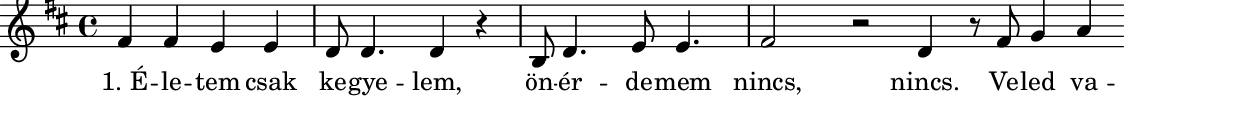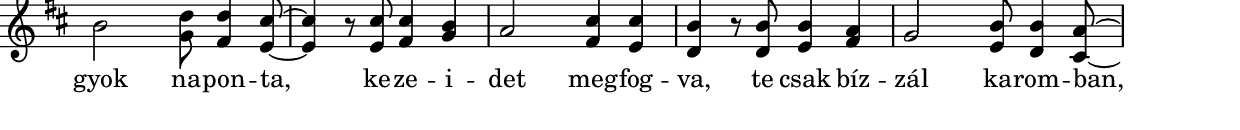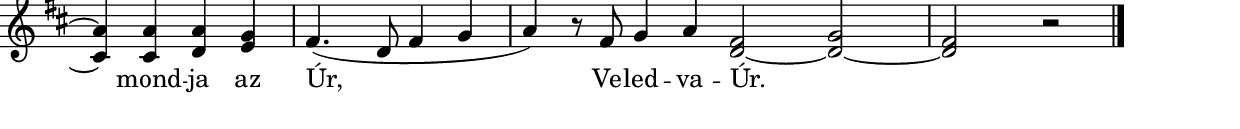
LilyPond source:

% MusicXML to Lilypond converter by Kovi

szovegAAA = \lyricmode {  "1. É" -- "le" -- "tem" "csak" "ke" -- "gye" -- "lem," "ön" -- "ér" -- "de" -- "mem" "nincs," "nincs." "Ve" -- "led" "va" -- "gyok" "na" -- "pon" -- "ta," "ke" -- "ze" -- "i" -- "det" "meg" -- "fog" -- "va," "te" "csak" "bíz" -- "zál" "ka" -- "rom" -- "ban," "mond" -- "ja" "az" "Úr," "Ve" -- "led" -- "va" -- "Úr."  }

% Analyzing...
% 1 parts
% 1 Staff
% forceBassClefActive = 
melody = {
% 80 notes in the part
% 1 voices

\new Staff
\new Voice {
% 80 notes
% 15 mesaures

% Measure 1
\clef "treble"
\key d \major
\repeat volta 2 {
\time 4/4 
fis'4 fis'4 e'4 e'4 
% Measure 2
d'8 d'4. d'4 r4 
% Measure 3
b8 d'4. e'8 e'4. 
% Measure 4
}\alternative {
{fis'2 r2 \bar ":|" }
% Measure 5
{d'4 \once \override Score.RehearsalMark #'self-alignment-X = #LEFT
\mark \markup{ \fontsize #-1 \box Refrén } 
r8 fis'8 g'4 a'4 }
}
% Measure 6
\repeat volta 2 {
\bar "|:" \break
b'2 <g' d'' >8 <fis' d'' >4 <e' cis'' >8~ 
% Measure 7
<e' cis'' >4 r8 <e' cis'' >8 <fis' cis'' >4 <g' b' >4 
% Measure 8
a'2 <fis' cis'' >4 <e' cis'' >4 
% Measure 9
<d' b' >4 r8 <d' b' >8 <e' b' >4 <fis' a' >4 
% Measure 10
g'2 <e' b' >8 <d' b' >4 <cis' a' >8~ 
% Measure 11
\break
<cis' a' >4 <cis' a' >4 <d' a' >4 <e' g' >4 
% Measure 12
}\alternative {
{fis'4. (d'8 fis'4 g'4 
% Measure 13
a'4 )r8 fis'8 g'4 a'4 \bar ":|" }
% Measure 14
{<d' fis' >2~ <d' g' >2~ }
}
% Measure 15
<d' fis' >2 r2 \bar "|." 
} % voice
\addlyrics { \szovegAAA }

} % melody


harmonies = \chordmode {
% 19 chords
\germanChords
d4 s4 a4:7 s4 d4 s4 s4 s4 g4 s4 a4 s4 d4 s4 s4 s4 d4 s4 s4 s4 g4 s4 s4 s4 a4 s4 s4 s4 d4 s4 fis4:7 s4 b4:m s4 s4 s4 e4:m s4 s4 s8 a4 s4 s4 s4 s8 d4 s4 s4 s4 d4:7 s4 s4 s4 d4 s4 g4 s4 d4
}

\include "../../definitions.ly"
